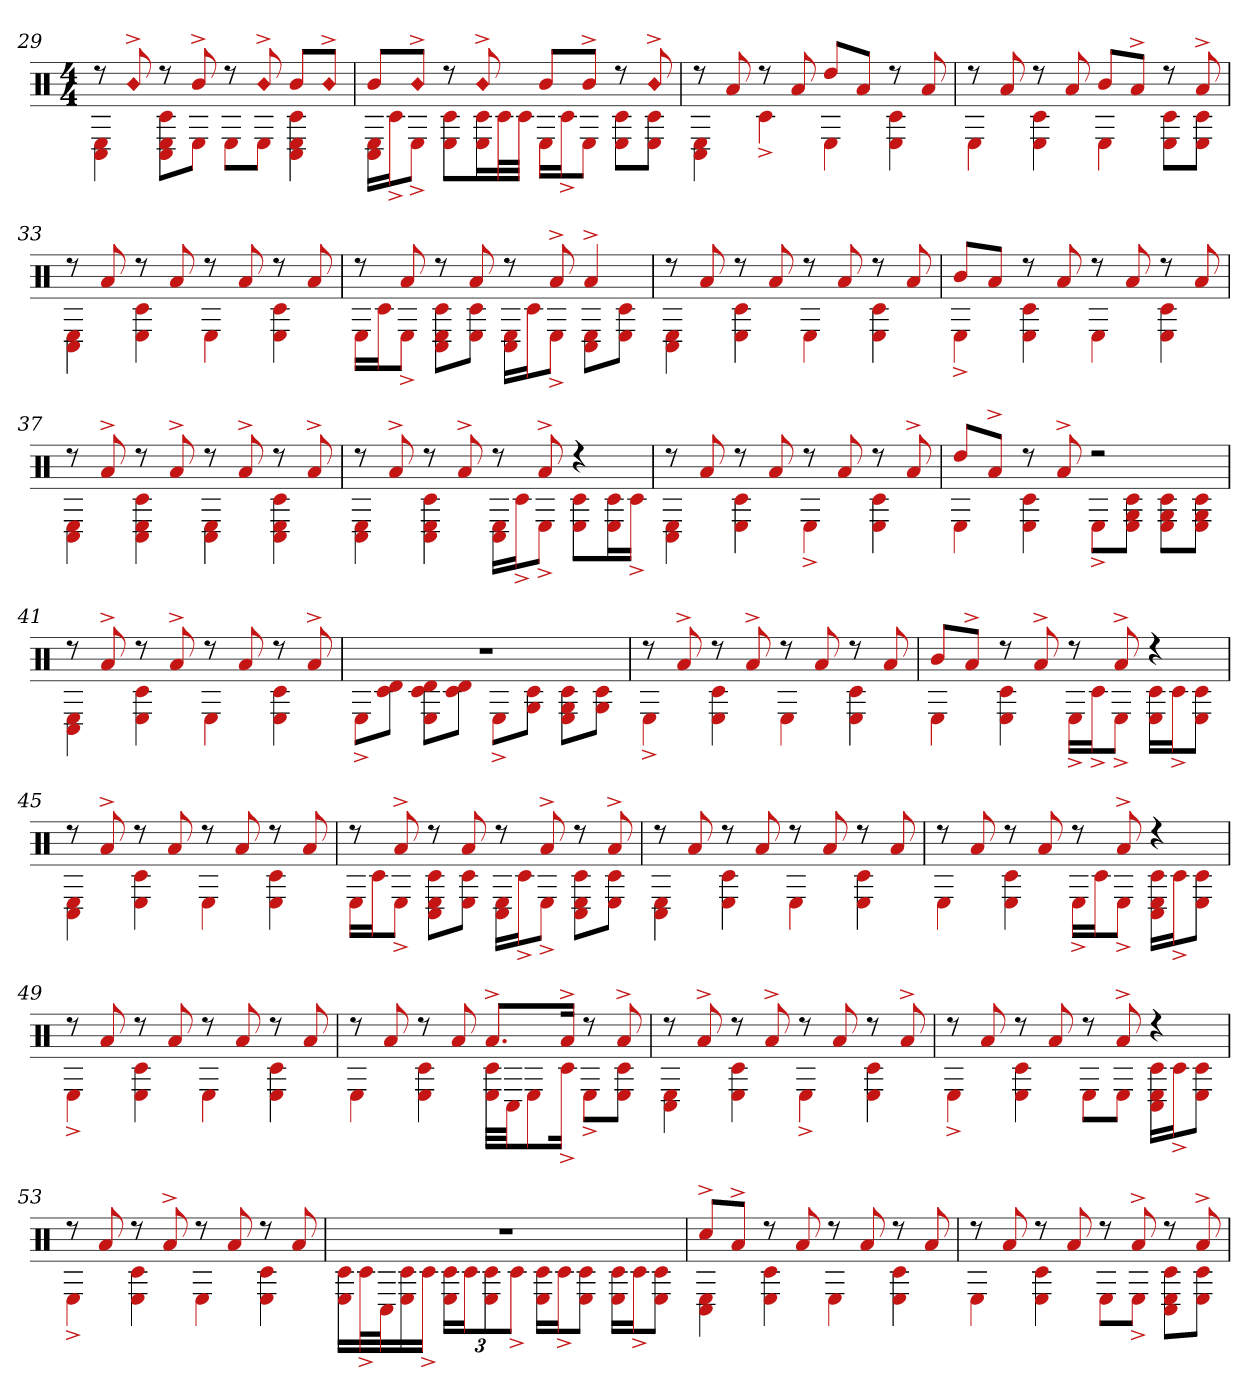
**kern
*part1
*staff1
*clefX
*k[]
*M4/4
=29
*^
8r	4C# 4E
!LO:N:head=diamond	!
8b^	.
8r	8C# 8c# 8EL
8b^	8EJ
8r	8EL
!LO:N:head=diamond	!
8b^	8EJ
8bL	4c# 4C# 4E
!LO:N:head=diamond	!
8b^J	.
=30	=30
8bL	16E 16C#LL
.	16c#^J
!LO:N:head=diamond	!
8b^J	8E^J
8r	8c# 8EL
!LO:N:head=diamond	!
8b^	16c# 16EL
.	32c#L
.	32c#JJJ
8bL	16ELL
.	16c#^J
8b^J	8EJ
8r	8E 8c#L
!LO:N:head=diamond	!
8b^	8c# 8EJ
=31	=31
8r	4E 4C#
8a	.
8r	4c#^
8a	.
8ddL	4E
8aJ	.
8r	4c# 4E
8a	.
=32	=32
8r	4E
8a	.
8r	4E 4c#
8a	.
8bL	4E
8a^J	.
8r	8c# 8EL
8a^	8c# 8EJ
=33	=33
8r	4C# 4E
8a	.
8r	4E 4c#
8a	.
8r	4E
8a	.
8r	4c# 4E
8a	.
=34	=34
8r	16ELL
.	16c#J
8a	8E^J
8r	8C# 8c# 8EL
8a	8c# 8EJ
8r	16C# 16ELL
.	16c#J
8a^	8E^J
4a^	8C# 8EL
.	8c# 8EJ
=35	=35
8r	4C# 4E
8a	.
8r	4c# 4E
8a	.
8r	4E
8a	.
8r	4c# 4E
8a	.
=36	=36
8bL	4E^
8aJ	.
8r	4c# 4E
8a	.
8r	4E
8a	.
8r	4c# 4E
8a	.
=37	=37
8r	4C# 4E
8a^	.
8r	4C# 4c# 4E
8a^	.
8r	4C# 4E
8a^	.
8r	4C# 4c# 4E
8a^	.
=38	=38
8r	4C# 4E
8a^	.
8r	4C# 4c# 4E
8a^	.
8r	16C# 16ELL
.	16c#^J
8a^	8E^J
4r	8E 8c#L
.	16E 16c#L
.	16c#^JJ
=39	=39
8r	4C# 4E
8a	.
8r	4E 4c#
8a	.
8r	4E^
8a	.
8r	4E 4c#
8a^	.
=40	=40
8ddL	4E
8a^J	.
8r	4c# 4E
8a^	.
2r	8E^L
.	8c# 8G 8EJ
.	8E 8c# 8GL
.	8E 8G 8c#J
=41	=41
8r	4C# 4E
8a^	.
8r	4c# 4E
8a^	.
8r	4E
8a	.
8r	4c# 4E
8a^	.
=42	=42
1r	8E^L
.	8c# 8dJ
.	8E 8c# 8dL
.	8d 8c#J
.	8E^L
.	8c# 8GJ
.	8G 8E 8c#L
.	8G 8c#J
=43	=43
8r	4E^
8a^	.
8r	4E 4c#
8a^	.
8r	4E
8a	.
8r	4c# 4E
8a	.
=44	=44
8bL	4E
8a^J	.
8r	4c# 4E
8a^	.
8r	16E^LL
.	16c#^J
8a^	8E^J
4r	16E 16c#LL
.	16c#^J
.	8E 8c#J
=45	=45
8r	4C# 4E
8a^	.
8r	4c# 4E
8a	.
8r	4E
8a	.
8r	4c# 4E
8a	.
=46	=46
8r	16ELL
.	16c#J
8a^	8E^J
8r	8C# 8E 8c#L
8a	8E 8c#J
8r	16C# 16ELL
.	16c#^J
8a^	8E^J
8r	8E 8C# 8c#L
8a^	8E 8c#J
=47	=47
8r	4C# 4E
8a	.
8r	4c# 4E
8a	.
8r	4E
8a	.
8r	4E 4c#
8a	.
=48	=48
8r	4E
8a	.
8r	4c# 4E
8a	.
8r	16E^LL
.	16c#J
8a^	8E^J
4r	16C# 16E 16c#LL
.	16c#^J
.	8c# 8EJ
=49	=49
8r	4E^
8a	.
8r	4E 4c#
8a	.
8r	4E
8a	.
8r	4E 4c#
8a	.
=50	=50
8r	4E
8a	.
8r	4c# 4E
8a	.
8.a^L	32c# 32ELLL
.	32C#JJ
.	8E
16a^Jk	16c#^Jk
8r	8E^L
8a^	8c# 8EJ
=51	=51
8r	4C# 4E
8a^	.
8r	4E 4c#
8a^	.
8r	4E^
8a	.
8r	4E 4c#
8a^	.
=52	=52
8r	4E^
8a	.
8r	4c# 4E
8a	.
8r	8EL
8a^	8EJ
4r	16C# 16E 16c#LL
.	16c#^J
.	8E 8c#J
=53	=53
8r	4E^
8a	.
8r	4c# 4E
8a^	.
8r	4E
8a	.
8r	4c# 4E
8a	.
=54	=54
1r	16E 16c#LL
.	32c#^L
.	32C#J
.	16E 16c#
.	16c#^JJ
.	24E 24c#LL
.	24c#J
.	12c# 12E
.	12c#^J
.	16E 16c#LL
.	16c#^J
.	8E 8c#J
.	16E 16c#LL
.	16c#^J
.	8E 8c#J
=55	=55
8cc#^L	4C# 4E
8a^J	.
8r	4E 4c#
8a	.
8r	4E
8a	.
8r	4c# 4E
8a	.
=56	=56
8r	4E
8a	.
8r	4c# 4E
8a	.
8r	8EL
8a^	8E^J
8r	8C# 8E 8c#L
8a^	8c# 8EJ
*v	*v
=
*-
